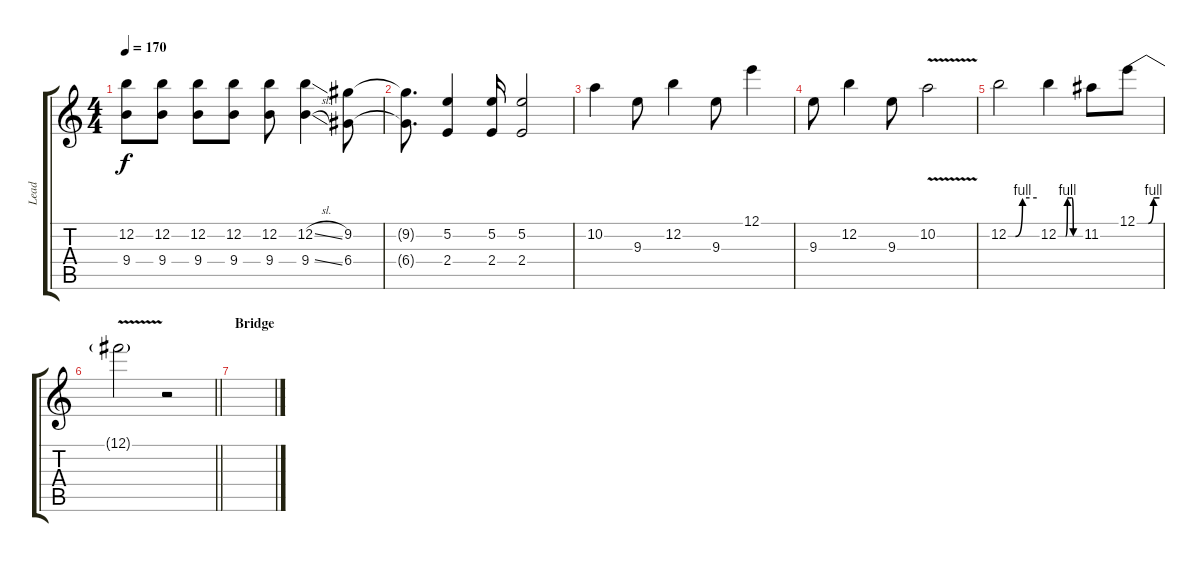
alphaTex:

\track ("Lead" "Lead") {instrument overdrivenguitar}
\staff {score tabs}
\tuning (E4 B3 G3 D3 A2 E2) {hide}
\ts (4 4)
\tempo 170
\clef g2
\ks c
(12.2 9.4).8{dy f} (12.2 9.4).8 (12.2 9.4).8 (12.2 9.4).8 (12.2 9.4).8 (12.2{sl} 9.4{sl}).4 (9.2 6.4).8 |
(9.2{t} 6.4{t}).8{d} (5.2 2.4).4 (5.2 2.4).16 (5.2 2.4).2 |
10.2.4 9.3.8 12.2.4 9.3.8 12.1.4 |
9.3.8 12.2.4 9.3.8 10.2{v}.2 |
12.2{be (custom 0 0 15 0 30 4 60 4)}.2 12.2{be (custom 0 0 10 0 16 0 20 0 25 4 30 4 35 4 38 4 41 0 60 0)}.4 11.2.8 12.1{be (custom 0 0 15 0 25 0 30 0 44 4 60 4)}.8 |
\barLineRight lightlight
12.1{v t}.2 r.2 |
\section ("" "Bridge")
